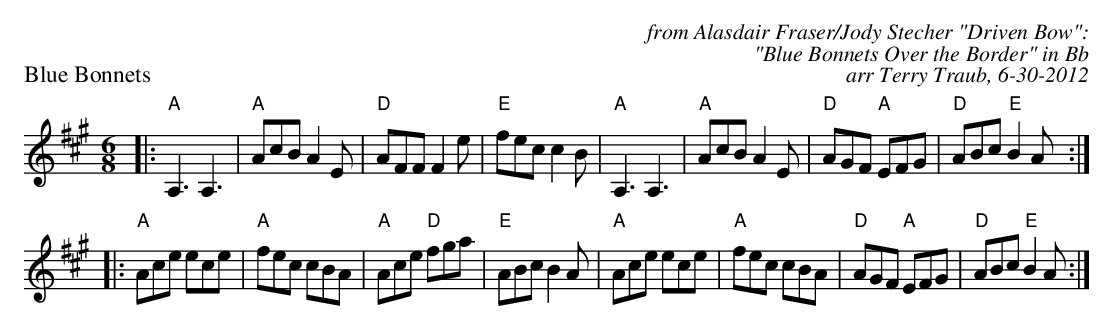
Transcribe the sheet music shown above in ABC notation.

X:1
P: Blue Bonnets
C: from Alasdair Fraser/Jody Stecher "Driven Bow":
C: "Blue Bonnets Over the Border" in Bb
C: arr Terry Traub, 6-30-2012
M: 6/8
L: 1/8
K: A
|: "A"A,3 A,3|"A"AcB A2 E|"D"AFF F2 e|"E"fec c2 B|"A"A,3 A,3|"A"AcB A2 E|"D"AGF "A"EFG|"D"ABc "E"B2 A :|
|: "A"Ace ece|"A"fec cBA|"A"Ace "D"fga|"E"ABc B2 A|"A"Ace ece|"A"fec cBA|"D"AGF "A"EFG|"D"ABc "E"B2 A :|
